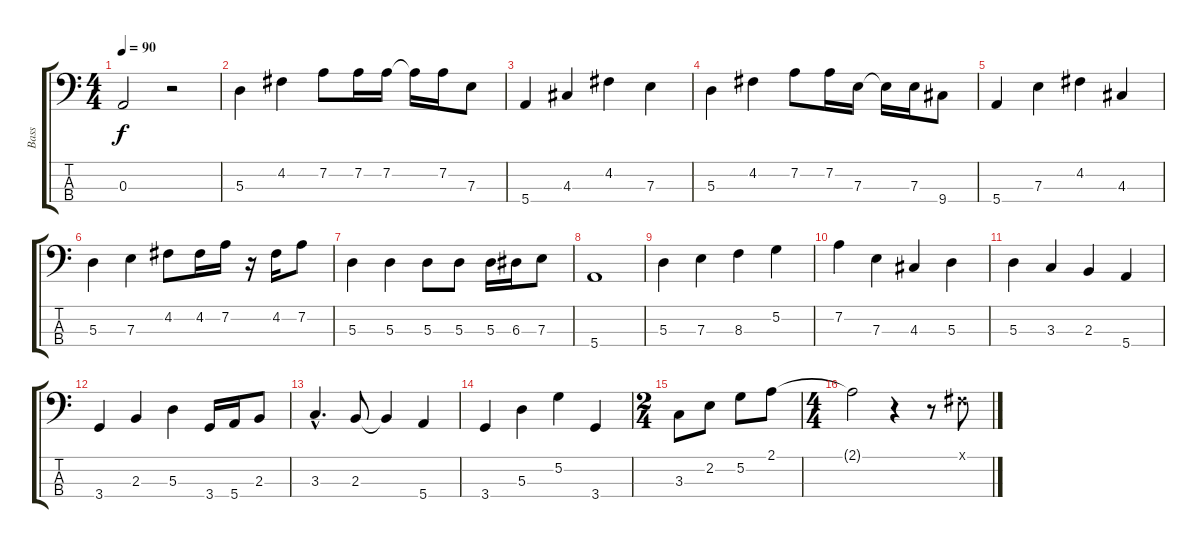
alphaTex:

\track ("Bass" "Bass") {instrument electricbassfinger}
\staff {score tabs}
\tuning (G2 D2 A1 E1) {hide}
\ts (4 4)
\tempo 90
\clef f4
\ks c
0.3.2{dy f instrument electricbassfinger} r.2 |
5.3.4 4.2.4 7.2.8 7.2.16 7.2.16 7.2{t}.16 7.2.16 7.3.8 |
5.4.4 4.3.4 4.2.4 7.3.4 |
5.3.4 4.2.4 7.2.8 7.2.16 7.3.16 7.3{t}.16 7.3.16 9.4.8 |
5.4.4 7.3.4 4.2.4 4.3.4 |
5.3.4 7.3.4 4.2.8 4.2.16 7.2.16 r.16 4.2.16 7.2.8 |
5.3.4 5.3.4 5.3.8 5.3.8 5.3.16 6.3.16 7.3.8 |
5.4.1 |
5.3.4 7.3.4 8.3.4 5.2.4 |
7.2.4 7.3.4 4.3.4 5.3.4 |
5.3.4 3.3.4 2.3.4 5.4.4 |
3.4.4 2.3.4 5.3.4 3.4.16 5.4.16 2.3.8 |
3.3{hac}.4{d} 2.3.8 2.3{t}.4 5.4.4 |
3.4.4 5.3.4 5.2.4 3.4.4 |
\ts (2 4)
3.3.8 2.2.8 5.2.8 2.1.8 |
\ts (4 4)
2.1{t}.2 r.4 r.8 -1.1{x}.8
